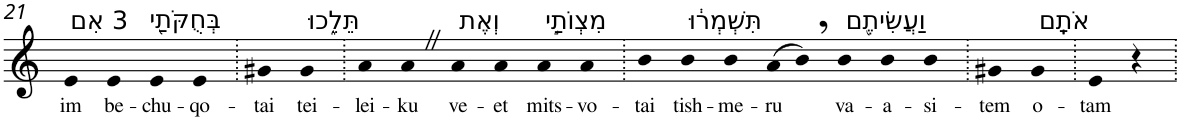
**kern	**text
*part1	*part1
*staff1	*staff1
*I"Piano	*
*I'Pno	*
!!LO:PB:g=z
*clefG2	*
*k[]	*
=21	=21
!LO:TX:a:t=3 אִם	!
!	!LO:LY:b
4e	im
!LO:TX:a:t=בְּחֻקֹּתַ֖י	!
!	!LO:LY:b
4e	be-
!	!LO:LY:b
4e	-chu-
!	!LO:LY:b
4e	-qo-
=22.	=22.
!	!LO:LY:b
4g#X	-tai
!LO:TX:a:t=תֵּלֵ֑כוּ	!
!	!LO:LY:b
4g#	tei-
=23.	=23.
!	!LO:LY:b
4a	-lei-
!	!LO:LY:b
4aZ	-ku
!LO:TX:a:t=וְאֶת	!
!	!LO:LY:b
4a	ve-
!	!LO:LY:b
4a	-et
!LO:TX:a:t=מִצְוֺתַ֣י	!
!	!LO:LY:b
4a	mits-
!	!LO:LY:b
4a	-vo-
=24.	=24.
!	!LO:LY:b
4b	-tai
!LO:TX:a:t=תִּשְׁמְר֔וּ	!
!	!LO:LY:b
4b	tish-
!	!LO:LY:b
4b	-me-
!	!LO:LY:b
(>8a	-ru
8b,)	.
!LO:TX:a:t=וַעֲשִׂיתֶ֖ם	!
!	!LO:LY:b
4b	va-
!	!LO:LY:b
4b	-a-
!	!LO:LY:b
4b	-si-
=25.	=25.
!	!LO:LY:b
4g#X	-tem
!LO:TX:a:t=אֹתָֽם	!
!	!LO:LY:b
4g#	o-
=26.	=26.
!	!LO:LY:b
4e	-tam
4r	.
=.	=.
*-	*-
